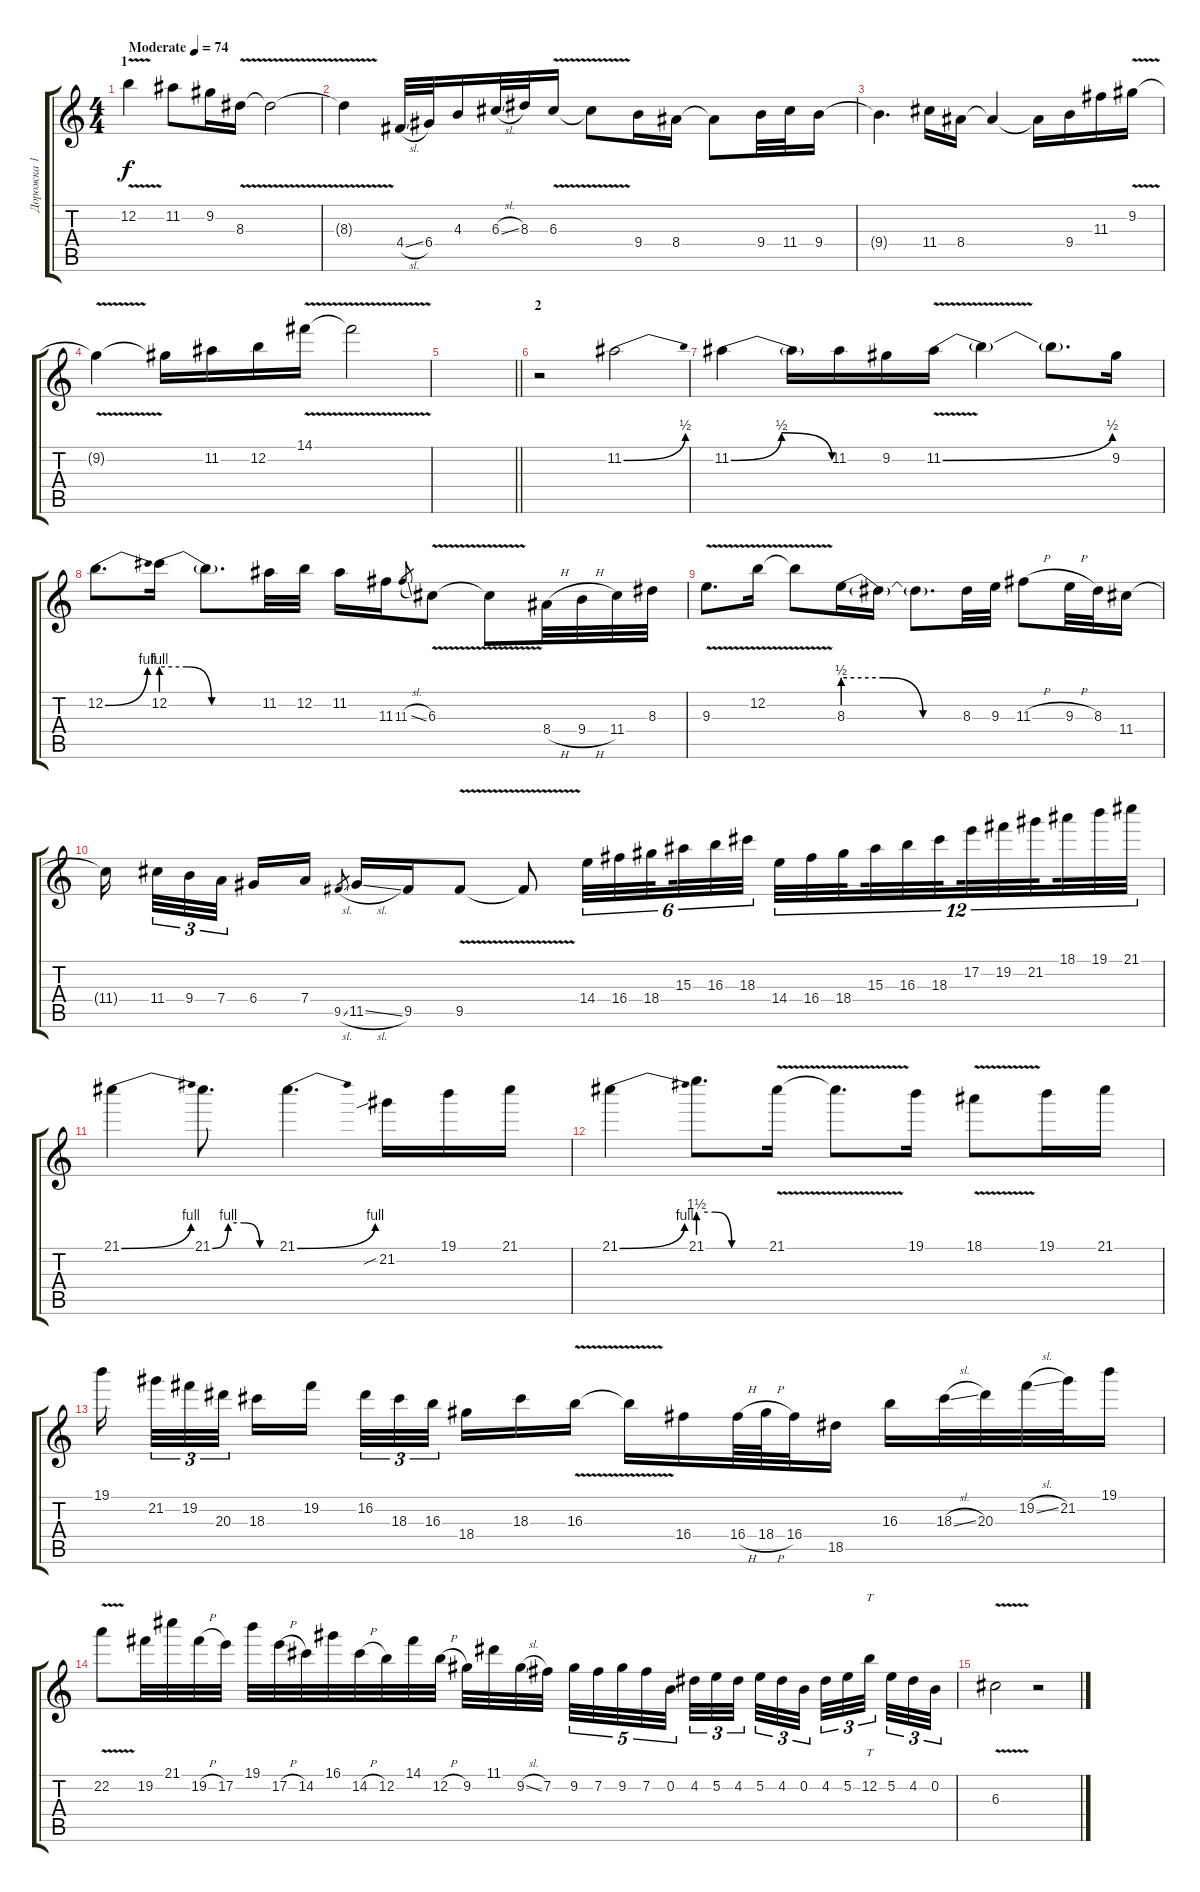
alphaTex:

\track ("Дорожка 1" "Дорожка 1") {instrument overdrivenguitar}
\staff {score tabs}
\tuning (E4 B3 G3 D3 A2 E2) {hide}
\ts (4 4)
\section ("" "1")
\tempo (74 "Moderate")
\clef g2
\ks c
12.2{v}.4{dy f instrument overdrivenguitar} 11.2.8 9.2.16 8.3{v}.16 8.3{v t}.2 |
8.3{t}.4 4.4{sl}.32 6.4.32 4.3.16 6.3{sl}.32 8.3.32 6.3{v}.16 6.3{t}.8 9.4.16 8.4.16 8.4{t}.8 9.4.32 11.4.32 9.4.16 |
9.4{t}.4{d} 11.4.16 8.4.16 8.4{t}.4 8.4{t}.16 9.4.16 11.3.16 9.2{v}.16 |
9.2{t}.4 9.2{t}.16 11.2.16 12.2.16 14.1{v}.16 14.1{t}.2 |
\barLineRight lightlight
|
\section ("" "2")
r.2 11.2{be (bend 0 0 60 2)}.2 |
11.2{be (bendrelease 0 0 30 2 58 2 60 0)}.4 11.2{t}.16 11.2.16 9.2.16 11.2{be (bend 0 0 60 2) v}.16 11.2{t}.4 11.2{t}.8{d} 9.2.16 |
12.2{be (bend 0 0 60 4)}.8{d} 12.2{be (custom 0 4 15 4 30 0 60 0)}.16 12.2{t}.8{d} 11.2.32 12.2.32 11.2.16 11.3.16 11.3{sl}.8{gr} 6.3{v}.8 6.3{t}.8 8.4{h}.32 9.4{h}.32 11.4.32 8.3.32 |
9.3{v}.8{d} 12.2{v}.16 12.2{v t}.8 8.3{be (custom 0 2 20 2 40 0 60 0)}.16 8.3{t}.16 8.3{t}.8{d} 8.3.32 9.3.32 11.3{h}.8 9.3{h}.32 8.3.32 11.4.16 |
11.4{t}.16{beam splitsecondary} 11.4.32{tu (3 2)} 9.4.32{tu (3 2)} 7.4.32{tu (3 2) beam splitsecondary} 6.4.16 7.4.16 9.5{sl}.8{gr} 11.5{sl}.16 9.5.16 9.5{v}.8 9.5{t}.8 14.4.32{tu (6 4)} 16.4.32{tu (6 4)} 18.4.32{tu (6 4) beam splitsecondary} 15.3.32{tu (6 4)} 16.3.32{tu (6 4)} 18.3.32{tu (6 4)} 14.4.32{tu (12 8)} 16.4.32{tu (12 8)} 18.4.32{tu (12 8) beam splitsecondary} 15.3.32{tu (12 8)} 16.3.32{tu (12 8)} 18.3.32{tu (12 8) beam splitsecondary} 17.2.32{tu (12 8)} 19.2.32{tu (12 8)} 21.2.32{tu (12 8) beam splitsecondary} 18.1.32{tu (12 8)} 19.1.32{tu (12 8)} 21.1.32{tu (12 8)} |
21.1{be (bend 0 0 60 4)}.4 21.1{be (custom 0 0 15 4 30 4 45 0 60 0)}.8{d} 21.1{be (bend 0 0 60 4)}.4{d} 21.2{sib}.16 19.1.16 21.1.16 |
21.1{be (bend 0 0 60 4)}.4 21.1{be (custom 0 6 15 6 30 0 60 0)}.8{d} 21.1{v}.16 21.1{v t}.8{d} 19.1.16 18.1{v}.8 19.1.16 21.1.16 |
19.1.16{beam splitsecondary} 21.2.32{tu (3 2)} 19.2.32{tu (3 2)} 20.3.32{tu (3 2) beam splitsecondary} 18.3.16 19.2.16 16.2.32{tu (3 2)} 18.3.32{tu (3 2)} 16.3.32{tu (3 2) beam splitsecondary} 18.4.16 18.3.16 16.3{v}.16 16.3{t}.16 16.4.16 16.4{h}.64 18.4{h}.64 16.4.32 18.5.16 16.3.16 18.3{sl}.32 20.3.32 19.2{sl}.32 21.2.32 19.1.16 |
22.2{v}.8 19.2.32 21.1.32 19.2{h}.32 17.2.32 19.1.32 17.2{h}.32 14.2.32 16.1.32 14.2{h}.32 12.2.32 14.1.32 12.2{h}.32 9.2.32 11.1.32 9.2{sl}.32 7.2.32{beam splitsecondary} 9.2.32{tu (5 4)} 7.2.32{tu (5 4)} 9.2.32{tu (5 4)} 7.2.32{tu (5 4)} 0.2.32{tu (5 4)} 4.2.32{tu (3 2)} 5.2.32{tu (3 2)} 4.2.32{tu (3 2) beam splitsecondary} 5.2.32{tu (3 2)} 4.2.32{tu (3 2)} 0.2.32{tu (3 2) beam splitsecondary} 4.2.32{tu (3 2)} 5.2.32{tu (3 2)} 12.2.32{tt tu (3 2) beam splitsecondary} 5.2.32{tu (3 2)} 4.2.32{tu (3 2)} 0.2.32{tu (3 2)} |
6.3{v}.2 r.2
